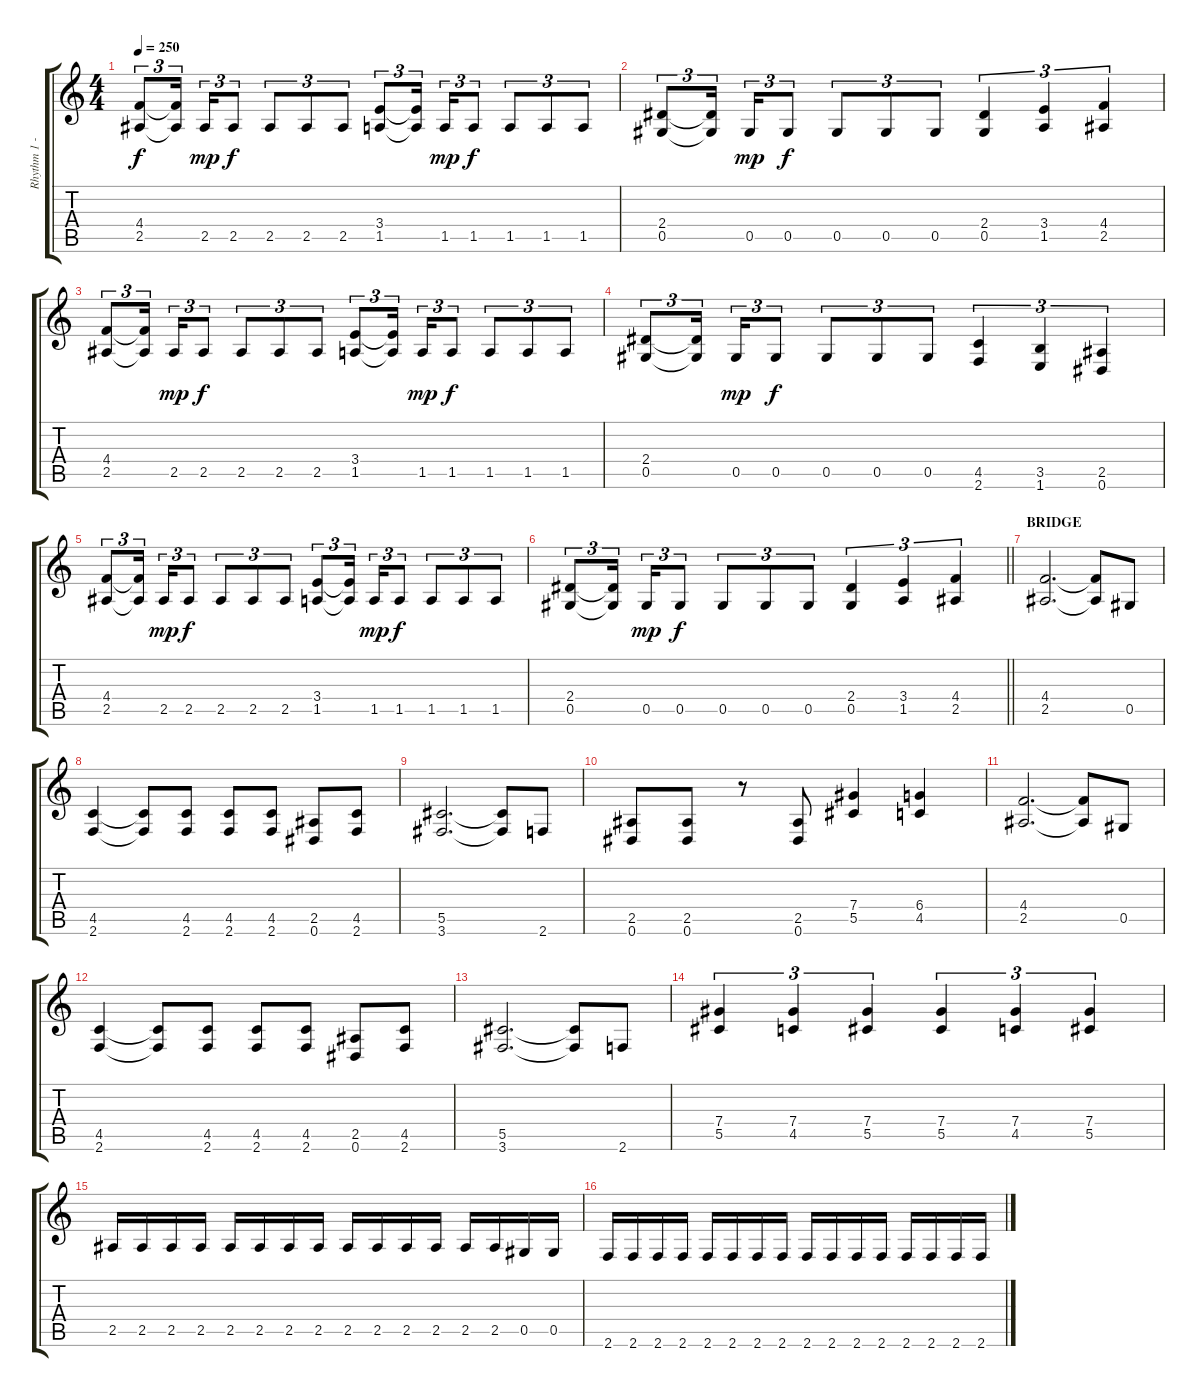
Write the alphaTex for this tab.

\track ("Rhythm 1 - Ronny Dorian" "Rhythm 1 -") {instrument distortionguitar}
\staff {score tabs}
\tuning (Eb4 Bb3 Gb3 Db3 Ab2 Eb2) {hide}
\ts (4 4)
\tempo 250
\clef g2
\ks c
(4.4 2.5).8{tu (3 2) dy f} (4.4{t} 2.5{t}).16{tu (3 2) beam splitsecondary} 2.5.16{tu (3 2) dy mp} 2.5.8{tu (3 2) dy f} 2.5.8{tu (3 2)} 2.5.8{tu (3 2)} 2.5.8{tu (3 2)} (3.4 1.5).8{tu (3 2)} (3.4{t} 1.5{t}).16{tu (3 2) beam splitsecondary} 1.5.16{tu (3 2) dy mp} 1.5.8{tu (3 2) dy f} 1.5.8{tu (3 2)} 1.5.8{tu (3 2)} 1.5.8{tu (3 2)} |
(2.4 0.5).8{tu (3 2)} (2.4{t} 0.5{t}).16{tu (3 2) beam splitsecondary} 0.5.16{tu (3 2) dy mp} 0.5.8{tu (3 2) dy f} 0.5.8{tu (3 2)} 0.5.8{tu (3 2)} 0.5.8{tu (3 2)} (2.4 0.5).4{tu (3 2)} (3.4 1.5).4{tu (3 2)} (4.4 2.5).4{tu (3 2)} |
(4.4 2.5).8{tu (3 2)} (4.4{t} 2.5{t}).16{tu (3 2) beam splitsecondary} 2.5.16{tu (3 2) dy mp} 2.5.8{tu (3 2) dy f} 2.5.8{tu (3 2)} 2.5.8{tu (3 2)} 2.5.8{tu (3 2)} (3.4 1.5).8{tu (3 2)} (3.4{t} 1.5{t}).16{tu (3 2) beam splitsecondary} 1.5.16{tu (3 2) dy mp} 1.5.8{tu (3 2) dy f} 1.5.8{tu (3 2)} 1.5.8{tu (3 2)} 1.5.8{tu (3 2)} |
(2.4 0.5).8{tu (3 2)} (2.4{t} 0.5{t}).16{tu (3 2) beam splitsecondary} 0.5.16{tu (3 2) dy mp} 0.5.8{tu (3 2) dy f} 0.5.8{tu (3 2)} 0.5.8{tu (3 2)} 0.5.8{tu (3 2)} (4.5 2.6).4{tu (3 2)} (3.5 1.6).4{tu (3 2)} (2.5 0.6).4{tu (3 2)} |
(4.4 2.5).8{tu (3 2)} (4.4{t} 2.5{t}).16{tu (3 2) beam splitsecondary} 2.5.16{tu (3 2) dy mp} 2.5.8{tu (3 2) dy f} 2.5.8{tu (3 2)} 2.5.8{tu (3 2)} 2.5.8{tu (3 2)} (3.4 1.5).8{tu (3 2)} (3.4{t} 1.5{t}).16{tu (3 2) beam splitsecondary} 1.5.16{tu (3 2) dy mp} 1.5.8{tu (3 2) dy f} 1.5.8{tu (3 2)} 1.5.8{tu (3 2)} 1.5.8{tu (3 2)} |
\barLineRight lightlight
(2.4 0.5).8{tu (3 2)} (2.4{t} 0.5{t}).16{tu (3 2) beam splitsecondary} 0.5.16{tu (3 2) dy mp} 0.5.8{tu (3 2) dy f} 0.5.8{tu (3 2)} 0.5.8{tu (3 2)} 0.5.8{tu (3 2)} (2.4 0.5).4{tu (3 2)} (3.4 1.5).4{tu (3 2)} (4.4 2.5).4{tu (3 2)} |
\section ("" "BRIDGE")
(4.4 2.5).2{d} (4.4{t} 2.5{t}).8 0.5.8 |
(4.5 2.6).4 (4.5{t} 2.6{t}).8 (4.5 2.6).8 (4.5 2.6).8 (4.5 2.6).8 (2.5 0.6).8 (4.5 2.6).8 |
(5.5 3.6).2{d} (5.5{t} 3.6{t}).8 2.6.8 |
(2.5 0.6).8 (2.5 0.6).8 r.8 (2.5 0.6).8 (7.4 5.5).4 (6.4 4.5).4 |
(4.4 2.5).2{d} (4.4{t} 2.5{t}).8 0.5.8 |
(4.5 2.6).4 (4.5{t} 2.6{t}).8 (4.5 2.6).8 (4.5 2.6).8 (4.5 2.6).8 (2.5 0.6).8 (4.5 2.6).8 |
(5.5 3.6).2{d} (5.5{t} 3.6{t}).8 2.6.8 |
(7.4 5.5).4{tu (3 2)} (7.4 4.5).4{tu (3 2)} (7.4 5.5).4{tu (3 2)} (7.4 5.5).4{tu (3 2)} (7.4 4.5).4{tu (3 2)} (7.4 5.5).4{tu (3 2)} |
2.5.16 2.5.16 2.5.16 2.5.16 2.5.16 2.5.16 2.5.16 2.5.16 2.5.16 2.5.16 2.5.16 2.5.16 2.5.16 2.5.16 0.5.16 0.5.16 |
2.6.16 2.6.16 2.6.16 2.6.16 2.6.16 2.6.16 2.6.16 2.6.16 2.6.16 2.6.16 2.6.16 2.6.16 2.6.16 2.6.16 2.6.16 2.6.16
